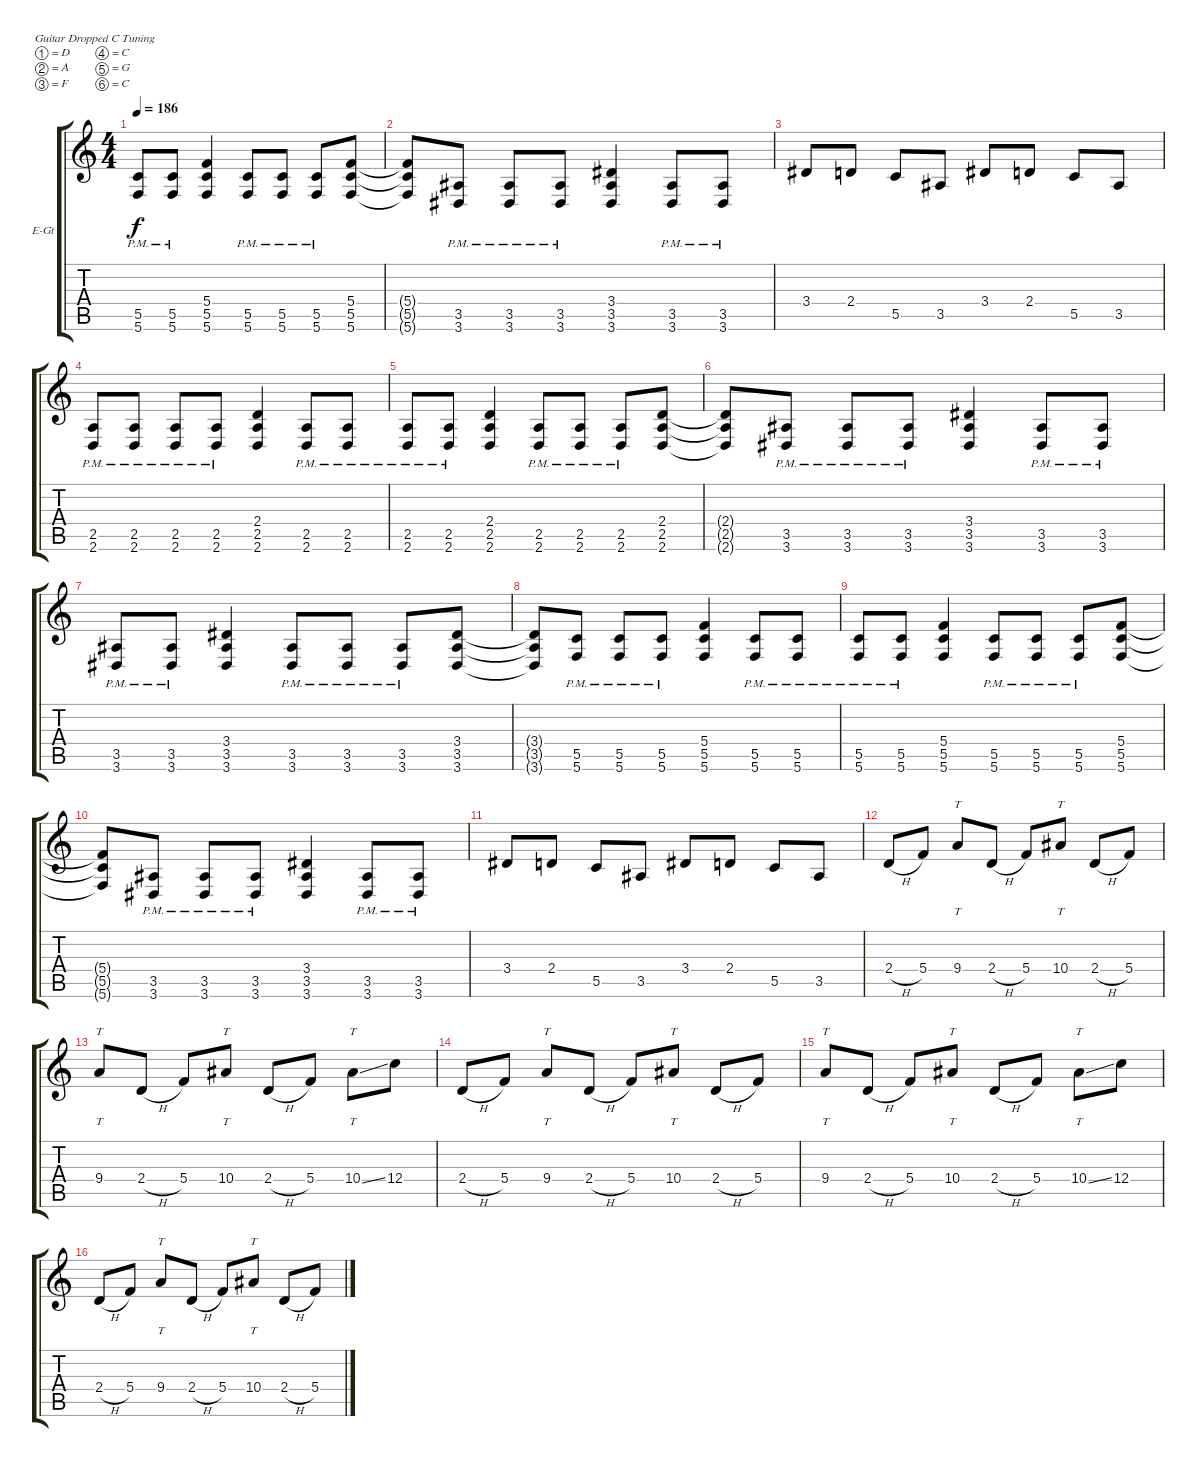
\bracketExtendMode groupsimilarinstruments
\firstSystemTrackNameOrientation horizontal
\otherSystemsTrackNameOrientation horizontal
\track ("Padge" "E-Gt") {instrument overdrivenguitar}
\staff {score tabs}
\tuning (D4 A3 F3 C3 G2 C2)
\ts (4 4)
\tempo 186
\clef g2
\ks c
(5.5{pm} 5.6{pm}).8{dy f} (5.5{pm} 5.6{pm}).8 (5.4 5.5 5.6).4 (5.5{pm} 5.6{pm}).8 (5.5{pm} 5.6{pm}).8 (5.5{pm} 5.6{pm}).8 (5.4 5.5 5.6).8 |
(5.4{t} 5.5{t} 5.6{t}).8 (3.5{pm} 3.6{pm}).8 (3.5{pm} 3.6{pm}).8 (3.5{pm} 3.6{pm}).8 (3.4 3.5 3.6).4 (3.5{pm} 3.6{pm}).8 (3.5{pm} 3.6{pm}).8 |
3.4.8 2.4.8 5.5.8 3.5.8 3.4.8 2.4.8 5.5.8 3.5.8 |
(2.5{pm} 2.6{pm}).8 (2.5{pm} 2.6{pm}).8 (2.5{pm} 2.6{pm}).8 (2.5{pm} 2.6{pm}).8 (2.4 2.5 2.6).4 (2.5{pm} 2.6{pm}).8 (2.5{pm} 2.6{pm}).8 |
(2.5{pm} 2.6{pm}).8 (2.5{pm} 2.6{pm}).8 (2.4 2.5 2.6).4 (2.5{pm} 2.6{pm}).8 (2.5{pm} 2.6{pm}).8 (2.5{pm} 2.6{pm}).8 (2.4 2.5 2.6).8 |
(2.4{t} 2.5{t} 2.6{t}).8 (3.5{pm} 3.6{pm}).8 (3.5{pm} 3.6{pm}).8 (3.5{pm} 3.6{pm}).8 (3.4 3.5 3.6).4 (3.5{pm} 3.6{pm}).8 (3.5{pm} 3.6{pm}).8 |
(3.5{pm} 3.6{pm}).8 (3.5{pm} 3.6{pm}).8 (3.4 3.5 3.6).4 (3.5{pm} 3.6{pm}).8 (3.5{pm} 3.6{pm}).8 (3.5{pm} 3.6{pm}).8 (3.4 3.5 3.6).8 |
(3.4{t} 3.5{t} 3.6{t}).8 (5.5{pm} 5.6{pm}).8 (5.5{pm} 5.6{pm}).8 (5.5{pm} 5.6{pm}).8 (5.4 5.5 5.6).4 (5.5{pm} 5.6{pm}).8 (5.5{pm} 5.6{pm}).8 |
(5.5{pm} 5.6{pm}).8 (5.5{pm} 5.6{pm}).8 (5.4 5.5 5.6).4 (5.5{pm} 5.6{pm}).8 (5.5{pm} 5.6{pm}).8 (5.5{pm} 5.6{pm}).8 (5.4 5.5 5.6).8 |
(5.4{t} 5.5{t} 5.6{t}).8 (3.5{pm} 3.6{pm}).8 (3.5{pm} 3.6{pm}).8 (3.5{pm} 3.6{pm}).8 (3.4 3.5 3.6).4 (3.5{pm} 3.6{pm}).8 (3.5{pm} 3.6{pm}).8 |
3.4.8 2.4.8 5.5.8 3.5.8 3.4.8 2.4.8 5.5.8 3.5.8 |
2.4{h}.8 5.4.8 9.4.8{tt} 2.4{h}.8 5.4.8 10.4.8{tt} 2.4{h}.8 5.4.8 |
9.4.8{tt} 2.4{h}.8 5.4.8 10.4.8{tt} 2.4{h}.8 5.4.8 10.4{ss}.8{tt} 12.4.8 |
2.4{h}.8 5.4.8 9.4.8{tt} 2.4{h}.8 5.4.8 10.4.8{tt} 2.4{h}.8 5.4.8 |
9.4.8{tt} 2.4{h}.8 5.4.8 10.4.8{tt} 2.4{h}.8 5.4.8 10.4{ss}.8{tt} 12.4.8 |
2.4{h}.8 5.4.8 9.4.8{tt} 2.4{h}.8 5.4.8 10.4.8{tt} 2.4{h}.8 5.4.8
